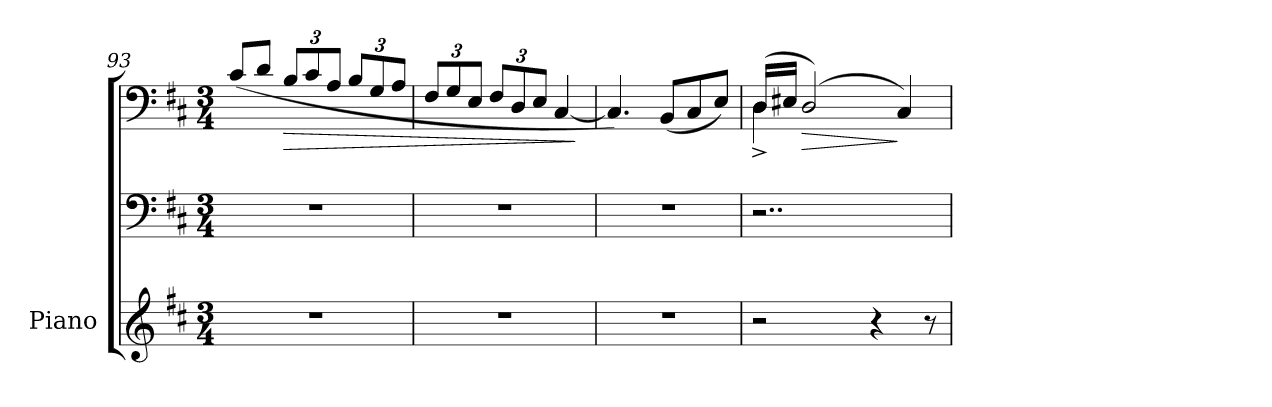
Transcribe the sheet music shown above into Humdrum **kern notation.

**kern	**kern	**kern	**dynam
*part1	*part1	*part1	*part1
*staff3	*staff2	*staff1	*staff1/2/3
*I"Piano	*	*	*
*I'Pno.	*	*	*
*clefG2	*clefF4	*clefF4	*
*k[f#c#]	*k[f#c#]	*k[f#c#]	*
*D:	*D:	*D:	*
*M3/4	*M3/4	*M3/4	*
=93	=93	=93	=93
2.r	2.r	(>8c#/L	.
.	.	8d/J	.
*	*	*Xbrackettup	*
!	!	!	!LO:HP:b
.	.	12B/L	>
.	.	12c#/	.
.	.	12A/J	.
.	.	12B/L	.
.	.	12G/	.
.	.	12A/J	.
=94	=94	=94	=94
2.r	2.r	12F#/L	.
.	.	12G/	.
.	.	12E/J	.
.	.	12F#/L	.
.	.	12D/	.
.	.	12E/J	.
.	.	[4C#/	.
.	.	.	]
=95	=95	=95	=95
2.r	2.r	4.C#/])	.
.	.	(<8BB/L	.
.	.	8C#/	.
.	.	8E/J)	.
=96	=96	=96	=96
*	*	*^	*
2r	2..r	(>16D/LL	4D^\	.
.	.	16E#X/JJ	.	.
!	!	!	!	!LO:HP:b
.	.	(>2D/)	.	>
.	.	.	2ryy	.
4r	.	.	.	.
.	.	4C#/)	.	]
8r	.	.	8ryy	.
*	*	*v	*v	*
=	=	=	=
*-	*-	*-	*-
